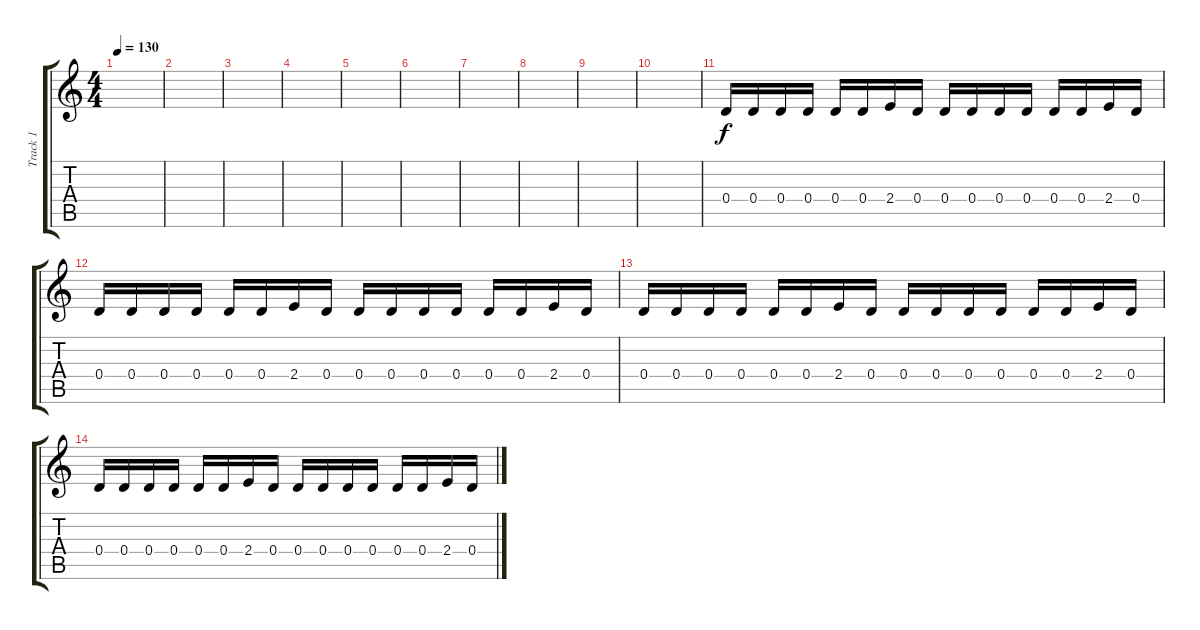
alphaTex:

\track ("Track 1" "Track 1") {instrument electricguitarclean}
\staff {score tabs}
\tuning (E4 B3 G3 D3 A2 E2) {hide}
\ts (4 4)
\tempo 130
\clef g2
\ks c
|
|
|
|
|
|
|
|
|
|
0.4.16{volume 7 instrument overdrivenguitar} 0.4.16 0.4.16 0.4.16 0.4.16 0.4.16 2.4.16 0.4.16 0.4.16 0.4.16 0.4.16 0.4.16 0.4.16 0.4.16 2.4.16 0.4.16 |
0.4.16{volume 7 instrument overdrivenguitar} 0.4.16 0.4.16 0.4.16 0.4.16 0.4.16 2.4.16 0.4.16 0.4.16 0.4.16 0.4.16 0.4.16 0.4.16 0.4.16 2.4.16 0.4.16 |
0.4.16{volume 7 instrument overdrivenguitar} 0.4.16 0.4.16 0.4.16 0.4.16 0.4.16 2.4.16 0.4.16 0.4.16 0.4.16 0.4.16 0.4.16 0.4.16 0.4.16 2.4.16 0.4.16 |
0.4.16{volume 7 instrument overdrivenguitar} 0.4.16 0.4.16 0.4.16 0.4.16 0.4.16 2.4.16 0.4.16 0.4.16 0.4.16 0.4.16 0.4.16 0.4.16 0.4.16 2.4.16 0.4.16
